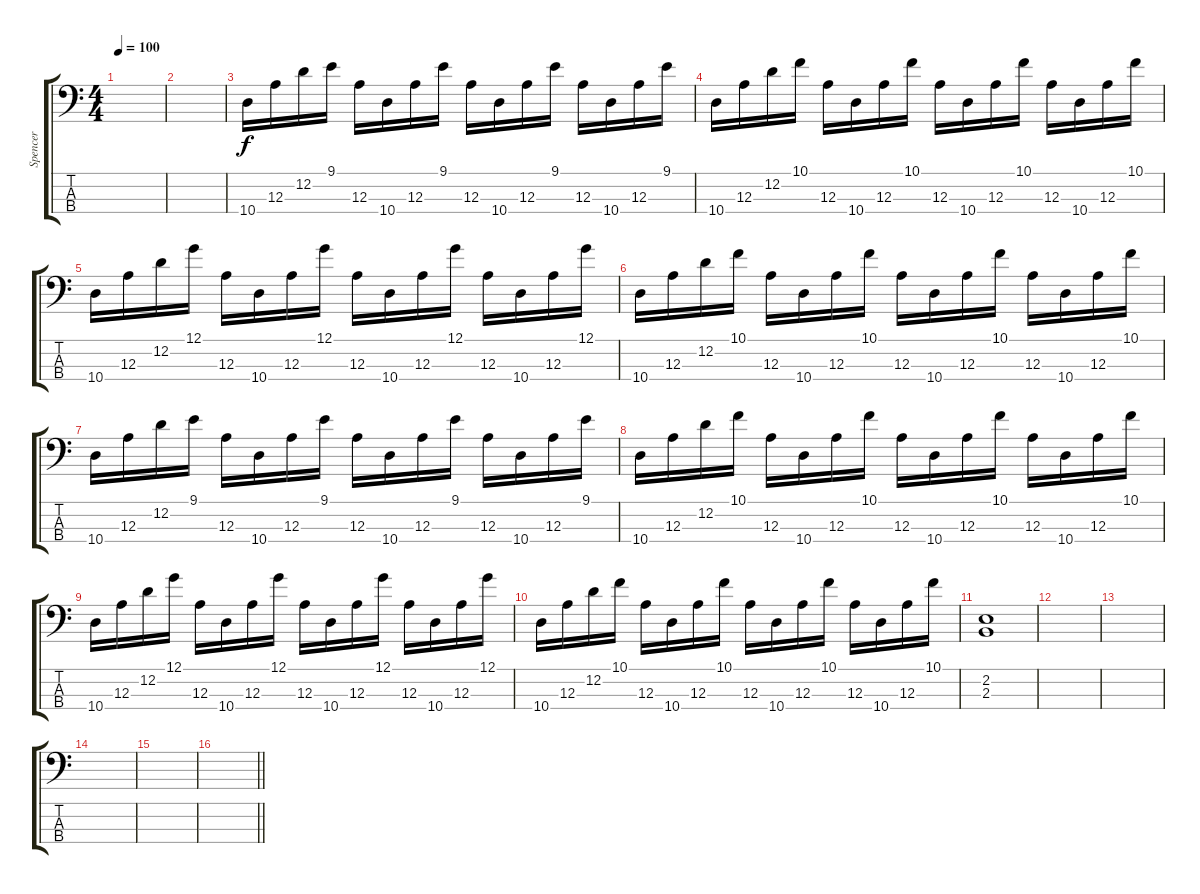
\track ("Spencer" "Spencer") {instrument electricbassfinger}
\staff {score tabs}
\tuning (G2 D2 A1 E1) {hide}
\ts (4 4)
\tempo 100
\clef f4
\ks c
|
|
10.4.16 12.3.16 12.2.16 9.1.16 12.3.16 10.4.16 12.3.16 9.1.16 12.3.16 10.4.16 12.3.16 9.1.16 12.3.16 10.4.16 12.3.16 9.1.16 |
10.4.16 12.3.16 12.2.16 10.1.16 12.3.16 10.4.16 12.3.16 10.1.16 12.3.16 10.4.16 12.3.16 10.1.16 12.3.16 10.4.16 12.3.16 10.1.16 |
10.4.16 12.3.16 12.2.16 12.1.16 12.3.16 10.4.16 12.3.16 12.1.16 12.3.16 10.4.16 12.3.16 12.1.16 12.3.16 10.4.16 12.3.16 12.1.16 |
10.4.16 12.3.16 12.2.16 10.1.16 12.3.16 10.4.16 12.3.16 10.1.16 12.3.16 10.4.16 12.3.16 10.1.16 12.3.16 10.4.16 12.3.16 10.1.16 |
10.4.16 12.3.16 12.2.16 9.1.16 12.3.16 10.4.16 12.3.16 9.1.16 12.3.16 10.4.16 12.3.16 9.1.16 12.3.16 10.4.16 12.3.16 9.1.16 |
10.4.16 12.3.16 12.2.16 10.1.16 12.3.16 10.4.16 12.3.16 10.1.16 12.3.16 10.4.16 12.3.16 10.1.16 12.3.16 10.4.16 12.3.16 10.1.16 |
10.4.16 12.3.16 12.2.16 12.1.16 12.3.16 10.4.16 12.3.16 12.1.16 12.3.16 10.4.16 12.3.16 12.1.16 12.3.16 10.4.16 12.3.16 12.1.16 |
10.4.16 12.3.16 12.2.16 10.1.16 12.3.16 10.4.16 12.3.16 10.1.16 12.3.16 10.4.16 12.3.16 10.1.16 12.3.16 10.4.16 12.3.16 10.1.16 |
(2.2 2.3).1 |
|
|
|
|
\barLineRight lightlight
